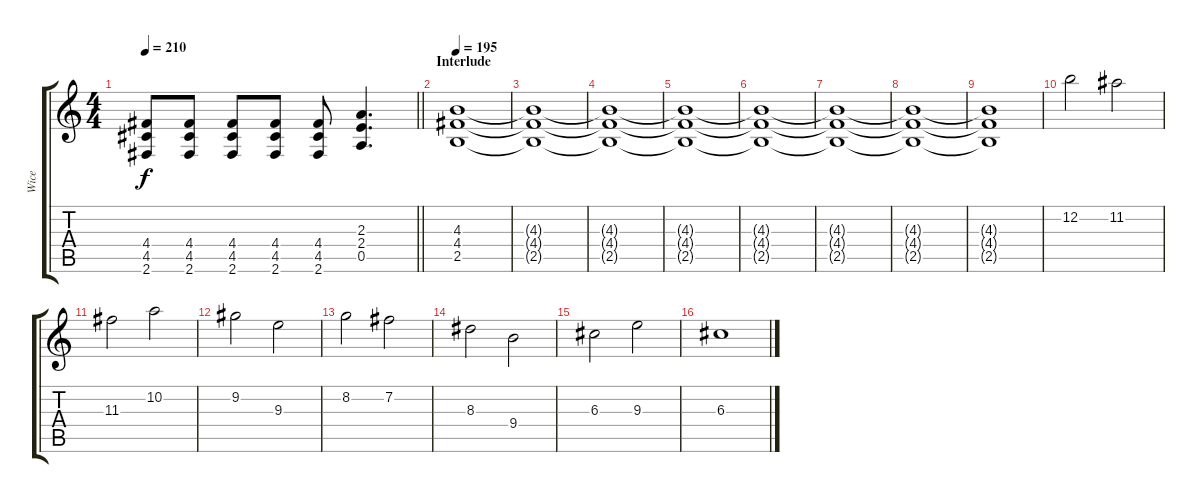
\track ("Wice" "Wice") {instrument distortionguitar}
\staff {score tabs}
\tuning (E4 B3 G3 D3 A2 E2) {hide}
\ts (4 4)
\tempo 210
\clef g2
\barLineRight lightlight
\ks c
(4.4 4.5 2.6).8{dy f} (4.4 4.5 2.6).8 (4.4 4.5 2.6).8 (4.4 4.5 2.6).8 (4.4 4.5 2.6).8 (2.3 2.4 0.5).4{d} |
\section ("" "Interlude")
\tempo 195
(4.3 4.4 2.5).1{volume 0} |
(4.3{t} 4.4{t} 2.5{t}).1 |
(4.3{t} 4.4{t} 2.5{t}).1 |
(4.3{t} 4.4{t} 2.5{t}).1 |
(4.3{t} 4.4{t} 2.5{t}).1 |
(4.3{t} 4.4{t} 2.5{t}).1 |
(4.3{t} 4.4{t} 2.5{t}).1 |
(4.3{t} 4.4{t} 2.5{t}).1 |
12.2.2{volume 16 instrument electricguitarclean} 11.2.2 |
11.3.2 10.2.2 |
9.2.2 9.3.2 |
8.2.2 7.2.2 |
8.3.2 9.4.2 |
6.3.2 9.3.2 |
6.3.1
